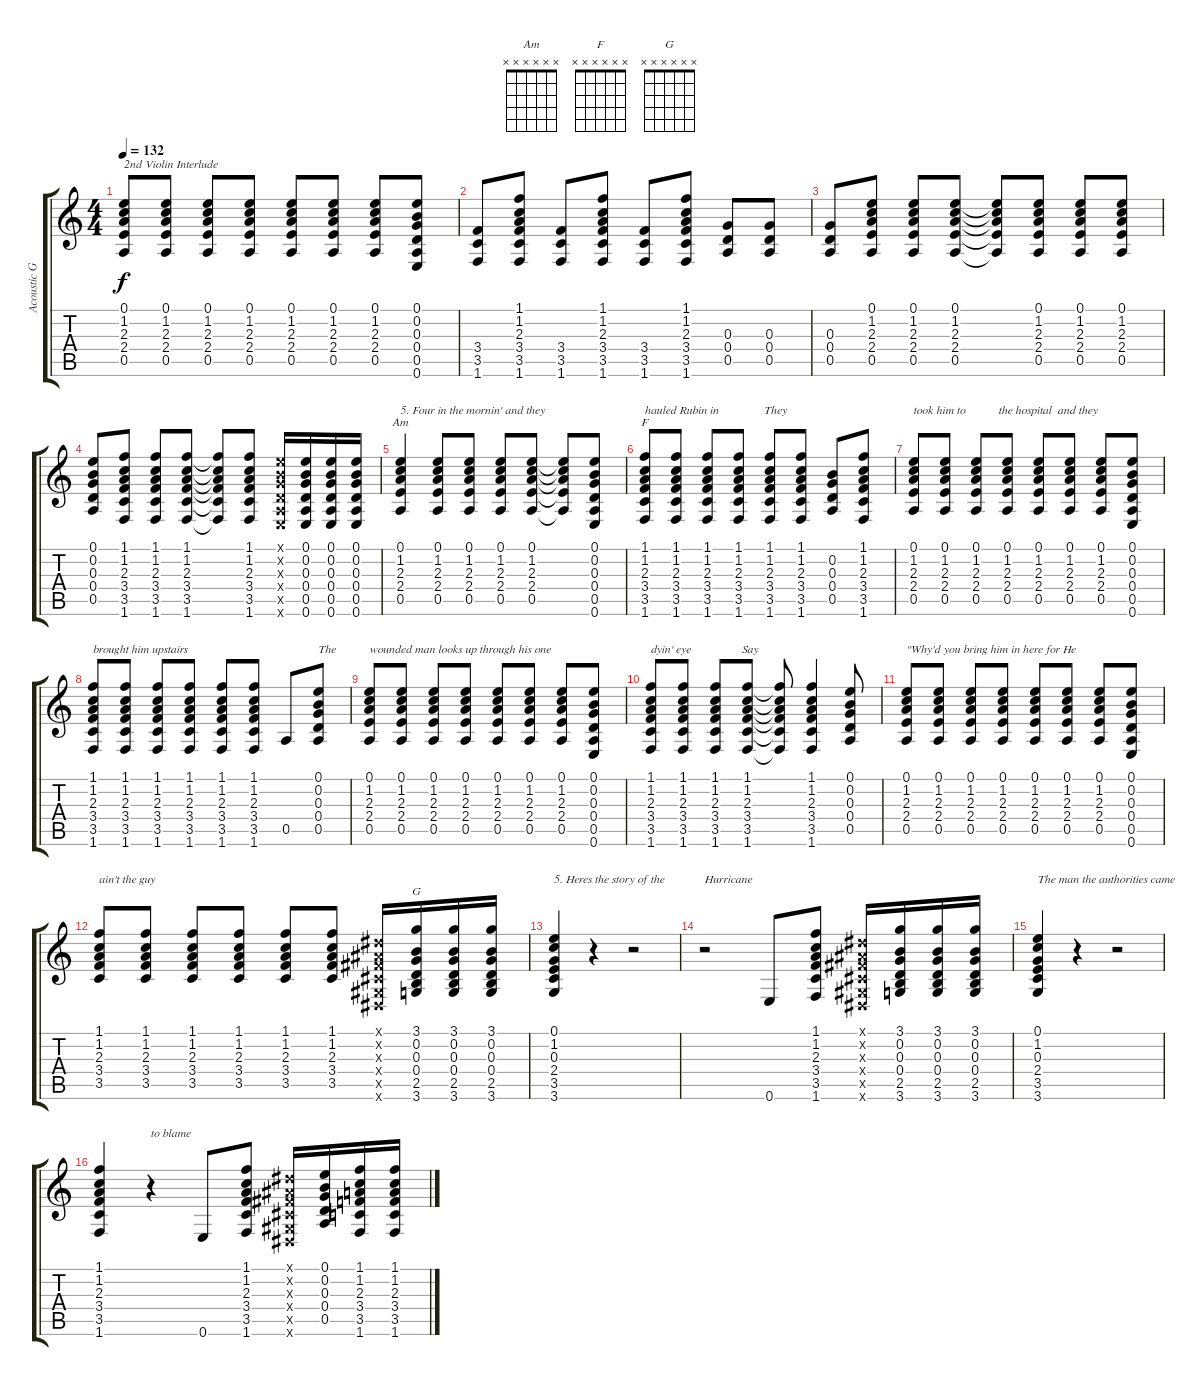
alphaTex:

\track ("Acoustic Guitar" "Acoustic G") {instrument acousticguitarsteel}
\staff {score tabs}
\tuning (E4 B3 G3 D3 A2 E2) {hide}
\chord ("Am" x x x x x x) {firstfret 0}
\chord ("F" x x x x x x) {firstfret 0}
\chord ("G" x x x x x x) {firstfret 0}
\ts (4 4)
\tempo 132
\clef g2
\ks c
(0.1 1.2 2.3 2.4 0.5).8{txt "2nd Violin Interlude" dy f} (0.1 1.2 2.3 2.4 0.5).8 (0.1 1.2 2.3 2.4 0.5).8 (0.1 1.2 2.3 2.4 0.5).8 (0.1 1.2 2.3 2.4 0.5).8 (0.1 1.2 2.3 2.4 0.5).8 (0.1 1.2 2.3 2.4 0.5).8 (0.1 0.2 0.3 0.4 0.5 0.6).8 |
(3.4 3.5 1.6).8 (1.1 1.2 2.3 3.4 3.5 1.6).8 (3.4 3.5 1.6).8 (1.1 1.2 2.3 3.4 3.5 1.6).8 (3.4 3.5 1.6).8 (1.1 1.2 2.3 3.4 3.5 1.6).8 (0.3 0.4 0.5).8 (0.3 0.4 0.5).8 |
(0.3 0.4 0.5).8 (0.1 1.2 2.3 2.4 0.5).8 (0.1 1.2 2.3 2.4 0.5).8 (0.1 1.2 2.3 2.4 0.5).8 (0.1{t} 1.2{t} 2.3{t} 2.4{t} 0.5{t}).8 (0.1 1.2 2.3 2.4 0.5).8 (0.1 1.2 2.3 2.4 0.5).8 (0.1 1.2 2.3 2.4 0.5).8 |
(0.1 0.2 0.3 0.4 0.5).8 (1.1 1.2 2.3 3.4 3.5 1.6).8 (1.1 1.2 2.3 3.4 3.5 1.6).8 (1.1 1.2 2.3 3.4 3.5 1.6).8 (1.1{t} 1.2{t} 2.3{t} 3.4{t} 3.5{t} 1.6{t}).8 (1.1 1.2 2.3 3.4 3.5 1.6).8 (0.1{x} 0.2{x} 0.3{x} 0.4{x} 0.5{x} 0.6{x}).16 (0.1 0.2 0.3 0.4 0.5 0.6).16 (0.1 0.2 0.3 0.4 0.5 0.6).16 (0.1 0.2 0.3 0.4 0.5 0.6).16 |
(0.1 1.2 2.3 2.4 0.5).4{ch "Am" txt "5. Four in the mornin' and they"} (0.1 1.2 2.3 2.4 0.5).8 (0.1 1.2 2.3 2.4 0.5).8 (0.1 1.2 2.3 2.4 0.5).8 (0.1 1.2 2.3 2.4 0.5).8 (0.1{t} 1.2{t} 2.3{t} 2.4{t} 0.5{t}).8 (0.1 0.2 0.3 0.4 0.5 0.6).8 |
(1.1 1.2 2.3 3.4 3.5 1.6).8{ch "F" txt "hauled Rubin in               They"} (1.1 1.2 2.3 3.4 3.5 1.6).8 (1.1 1.2 2.3 3.4 3.5 1.6).8 (1.1 1.2 2.3 3.4 3.5 1.6).8 (1.1 1.2 2.3 3.4 3.5 1.6).8 (1.1 1.2 2.3 3.4 3.5 1.6).8 (0.2 0.3 0.4 0.5).8 (1.1 1.2 2.3 3.4 3.5 1.6).8 |
(0.1 1.2 2.3 2.4 0.5).8{txt "took him to           the hospital  and they"} (0.1 1.2 2.3 2.4 0.5).8 (0.1 1.2 2.3 2.4 0.5).8 (0.1 1.2 2.3 2.4 0.5).8 (0.1 1.2 2.3 2.4 0.5).8 (0.1 1.2 2.3 2.4 0.5).8 (0.1 1.2 2.3 2.4 0.5).8 (0.1 0.2 0.3 0.4 0.5 0.6).8 |
(1.1 1.2 2.3 3.4 3.5 1.6).8{txt "brought him upstairs"} (1.1 1.2 2.3 3.4 3.5 1.6).8 (1.1 1.2 2.3 3.4 3.5 1.6).8 (1.1 1.2 2.3 3.4 3.5 1.6).8 (1.1 1.2 2.3 3.4 3.5 1.6).8 (1.1 1.2 2.3 3.4 3.5 1.6).8 0.5.8 (0.1 0.2 0.3 0.4 0.5).8{txt "The"} |
(0.1 1.2 2.3 2.4 0.5).8{txt "wounded man looks up through his one"} (0.1 1.2 2.3 2.4 0.5).8 (0.1 1.2 2.3 2.4 0.5).8 (0.1 1.2 2.3 2.4 0.5).8 (0.1 1.2 2.3 2.4 0.5).8 (0.1 1.2 2.3 2.4 0.5).8 (0.1 1.2 2.3 2.4 0.5).8 (0.1 0.2 0.3 0.4 0.5 0.6).8 |
(1.1 1.2 2.3 3.4 3.5 1.6).8{txt "dyin' eye                 Say"} (1.1 1.2 2.3 3.4 3.5 1.6).8 (1.1 1.2 2.3 3.4 3.5 1.6).8 (1.1 1.2 2.3 3.4 3.5 1.6).8 (1.1{t} 1.2{t} 2.3{t} 3.4{t} 3.5{t} 1.6{t}).8 (1.1 1.2 2.3 3.4 3.5 1.6).4 (0.1 0.2 0.3 0.4 0.5).8 |
(0.1 1.2 2.3 2.4 0.5).8{txt "\"Why'd you bring him in here for He"} (0.1 1.2 2.3 2.4 0.5).8 (0.1 1.2 2.3 2.4 0.5).8 (0.1 1.2 2.3 2.4 0.5).8 (0.1 1.2 2.3 2.4 0.5).8 (0.1 1.2 2.3 2.4 0.5).8 (0.1 1.2 2.3 2.4 0.5).8 (0.1 0.2 0.3 0.4 0.5 0.6).8 |
(1.1 1.2 2.3 3.4 3.5).8{txt "ain't the guy"} (1.1 1.2 2.3 3.4 3.5).8 (1.1 1.2 2.3 3.4 3.5).8 (1.1 1.2 2.3 3.4 3.5).8 (1.1 1.2 2.3 3.4 3.5).8 (1.1 1.2 2.3 3.4 3.5).8 (-1.1{x} -1.2{x} -1.3{x} -1.4{x} -1.5{x} -1.6{x}).16 (3.1 0.2 0.3 0.4 2.5 3.6).16{ch "G"} (3.1 0.2 0.3 0.4 2.5 3.6).16 (3.1 0.2 0.3 0.4 2.5 3.6).16 |
(0.1 1.2 0.3 2.4 3.5 3.6).4{txt "5. Heres the story of the "} r.4 r.2 |
r.2{txt "Hurricane"} 0.6.8 (1.1 1.2 2.3 3.4 3.5 1.6).8 (-1.1{x} -1.2{x} -1.3{x} -1.4{x} -1.5{x} -1.6{x}).16 (3.1 0.2 0.3 0.4 2.5 3.6).16 (3.1 0.2 0.3 0.4 2.5 3.6).16 (3.1 0.2 0.3 0.4 2.5 3.6).16 |
(0.1 1.2 0.3 2.4 3.5 3.6).4{txt "The man the authorities came "} r.4 r.2 |
(1.1 1.2 2.3 3.4 3.5 1.6).4 r.4{txt "to blame"} 0.6.8 (1.1 1.2 2.3 3.4 3.5 1.6).8 (-1.1{x} -1.2{x} -1.3{x} -1.4{x} -1.5{x} -1.6{x}).16 (0.1 0.2 0.3 0.4 0.5).16 (1.1 1.2 2.3 3.4 3.5 1.6).16 (1.1 1.2 2.3 3.4 3.5 1.6).16
